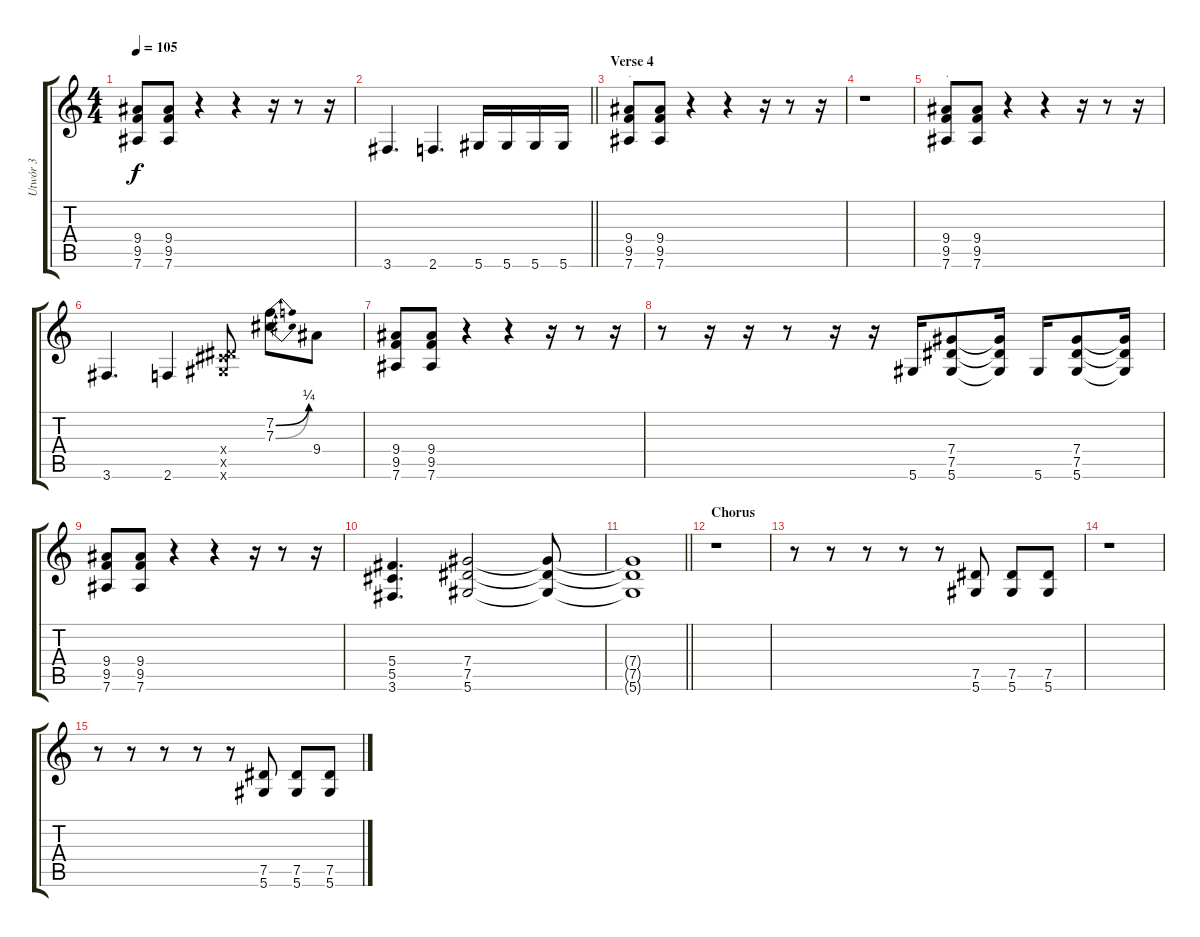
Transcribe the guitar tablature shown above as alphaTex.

\track ("Utwór 3" "Utwór 3") {instrument distortionguitar}
\staff {score tabs}
\tuning (Eb4 Bb3 Gb3 Db3 Ab2 Eb2) {hide}
\ts (4 4)
\tempo 105
\clef g2
\ks c
(9.4 9.5 7.6).8{dy f} (9.4 9.5 7.6).8 r.4 r.4 r.16 r.8 r.16 |
\barLineRight lightlight
3.6.4{d} 2.6.4{d} 5.6.16 5.6.16 5.6.16 5.6.16 |
\section ("" "Verse 4")
(9.4 9.5 7.6).8{txt "."} (9.4 9.5 7.6).8 r.4 r.4 r.16 r.8 r.16 |
r.1 |
(9.4 9.5 7.6).8{txt "."} (9.4 9.5 7.6).8 r.4 r.4 r.16 r.8 r.16 |
3.6.4{d} 2.6.4 (0.4{x} 7.5{x} 5.6{x}).8 (7.2{be (bend 0 0 60 1)} 7.3{be (bend 0 0 60 1)}).8 9.4.8 |
(9.4 9.5 7.6).8 (9.4 9.5 7.6).8 r.4 r.4 r.16 r.8 r.16 |
r.8 r.16 r.16 r.8 r.16 r.16 5.6.16 (7.4 7.5 5.6).8 (7.4{t} 7.5{t} 5.6{t}).16 5.6.16 (7.4 7.5 5.6).8 (7.4{t} 7.5{t} 5.6{t}).16 |
(9.4 9.5 7.6).8 (9.4 9.5 7.6).8 r.4 r.4 r.16 r.8 r.16 |
(5.4 5.5 3.6).4{d} (7.4 7.5 5.6).2 (7.4{t} 7.5{t} 5.6{t}).8 |
\barLineRight lightlight
(7.4{t} 7.5{t} 5.6{t}).1 |
\section ("" "Chorus")
r.1 |
r.8 r.8 r.8 r.8 r.8 (7.5 5.6).8 (7.5 5.6).8 (7.5 5.6).8 |
r.1 |
r.8 r.8 r.8 r.8 r.8 (7.5 5.6).8 (7.5 5.6).8 (7.5 5.6).8
